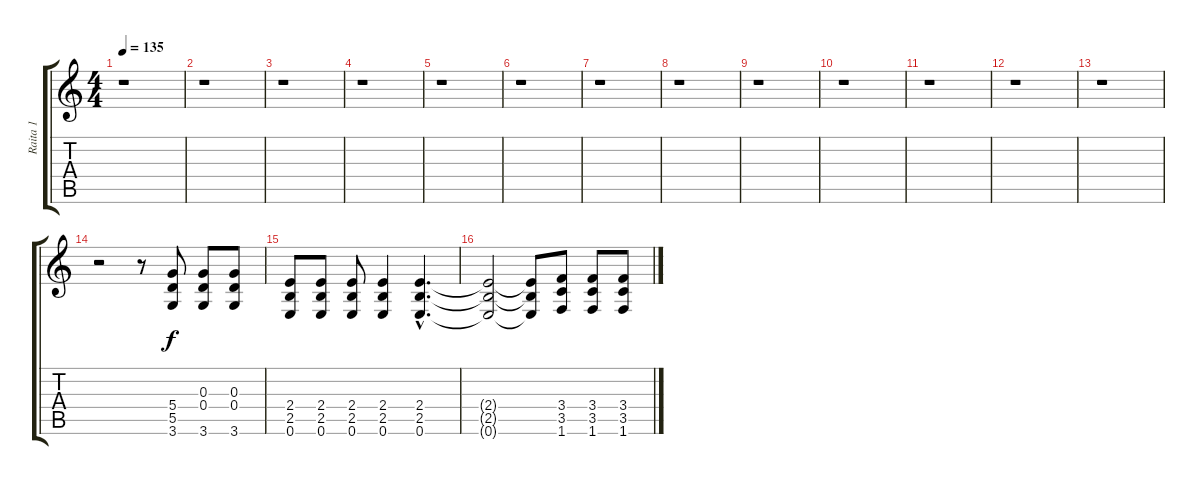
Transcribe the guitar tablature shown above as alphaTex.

\track ("Raita 1" "Raita 1") {instrument distortionguitar}
\staff {score tabs}
\tuning (E4 B3 G3 D3 A2 E2) {hide}
\ts (4 4)
\tempo 135
\clef g2
\ks c
r.1{dy f instrument distortionguitar} |
r.1 |
r.1 |
r.1 |
r.1 |
r.1 |
r.1 |
r.1 |
r.1 |
r.1 |
r.1 |
r.1 |
r.1 |
r.2 r.8 (5.4 5.5 3.6).8 (0.3 0.4 3.6).8 (0.3 0.4 3.6).8 |
(2.4 2.5 0.6).8 (2.4 2.5 0.6).8 (2.4 2.5 0.6).8 (2.4 2.5 0.6).4 (2.4{hac} 2.5{hac} 0.6{hac}).4{d} |
(2.4{t} 2.5{t} 0.6{t}).2 (2.4{t} 2.5{t} 0.6{t}).8 (3.4 3.5 1.6).8 (3.4 3.5 1.6).8 (3.4 3.5 1.6).8
